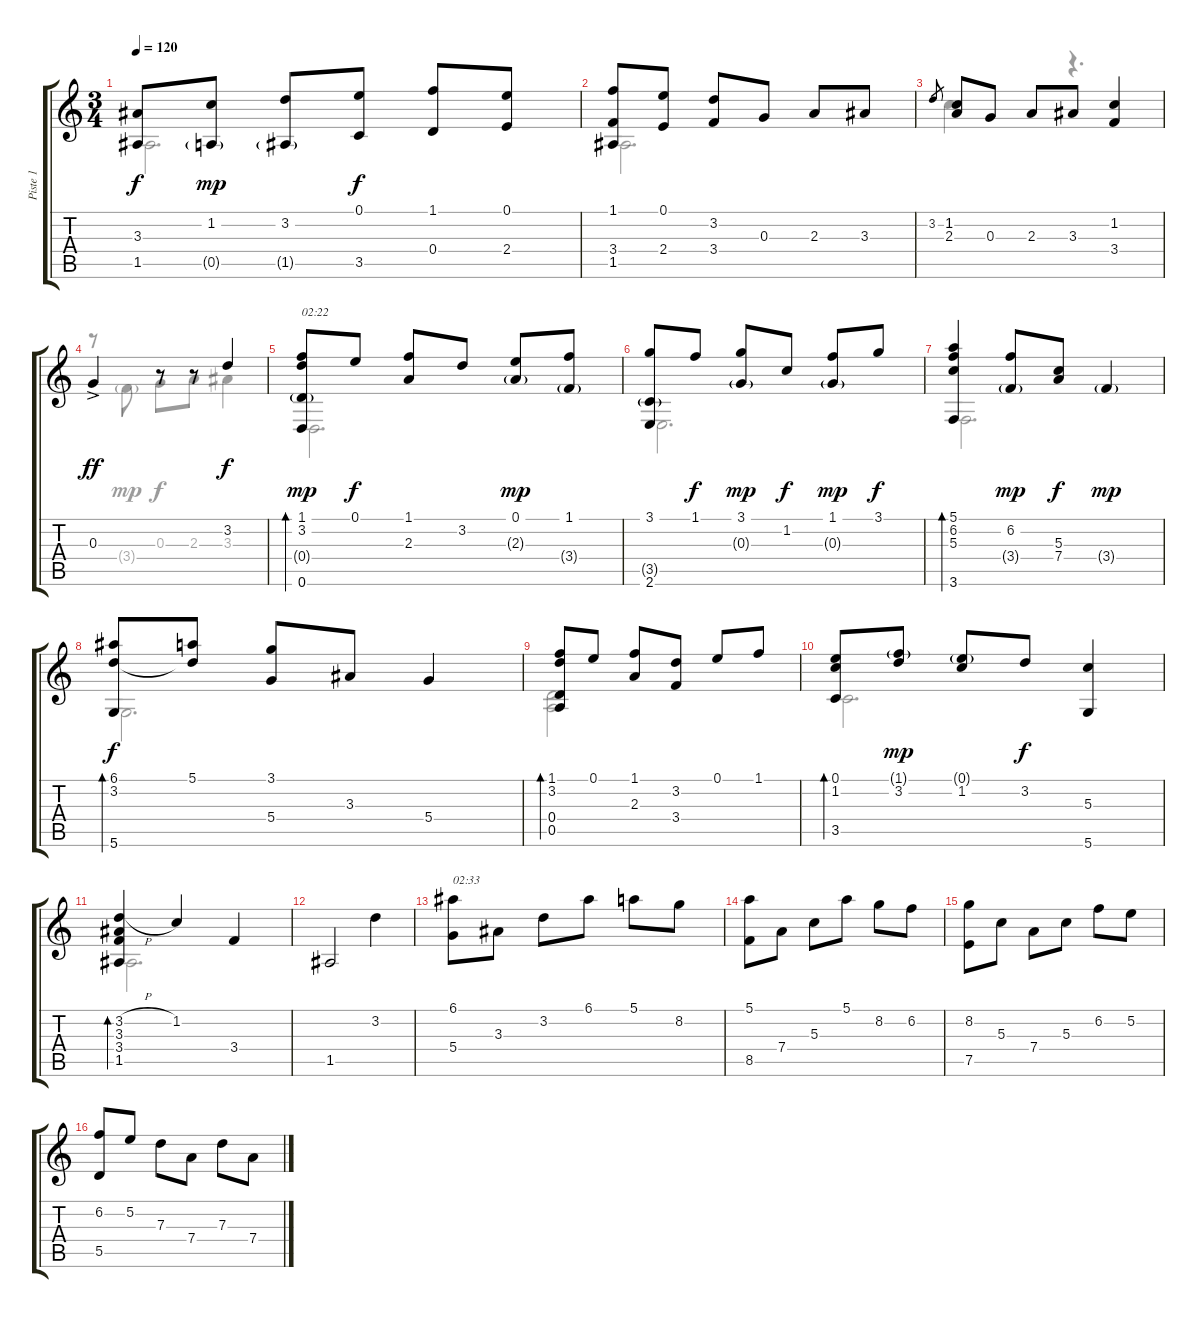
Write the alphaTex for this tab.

\track ("Piste 1" "Piste 1") {solo instrument acousticguitarnylon}
\staff {score tabs}
\tuning (E4 B3 G3 D3 A2 D2) {hide}
\voice
\ts (3 4)
\tempo 120
\clef g2
\ks c
(3.3 1.5).8{dy f} (1.2 0.5{g}).8{dy mp} (3.2 1.5{g}).8 (0.1 3.5).8{dy f} (1.1 0.4).8 (0.1 2.4).8 |
(1.1 3.4 1.5).8 (0.1 2.4).8 (3.2 3.4).8 0.3.8 2.3.8 3.3.8 |
3.2.8{gr} (1.2 2.3).8 0.3.8 2.3.8 3.3.8 (1.2 3.4).4 |
0.3{ac}.4{dy ff} r.8 r.8 3.2.4{dy f} |
(1.1 3.2 0.4{g} 0.6).8{bd 480 txt "02:22" dy mp} 0.1.8{dy f} (1.1 2.3).8 3.2.8 (0.1 2.3{g}).8{dy mp} (1.1 3.4{g}).8 |
(3.1 3.5{g} 2.6).8 1.1.8{dy f} (3.1 0.3{g}).8{dy mp} 1.2.8{dy f} (1.1 0.3{g}).8{dy mp} 3.1.8{dy f} |
(5.1 6.2 5.3 3.6).4{bd 240} (6.2 3.4{g}).8{dy mp} (5.3 7.4).8{dy f} 3.4{g}.4{dy mp} |
(6.1 3.2 5.6).8{bd 240 dy f} (5.1 3.2{t}).8 (3.1 5.4).8 3.3.8 5.4.4 |
(1.1 3.2 0.4 0.5).8{bd 240} 0.1.8 (1.1 2.3).8 (3.2 3.4).8 0.1.8 1.1.8 |
(0.1 1.2 3.5).8{bd 480} (1.1{g} 3.2).8{dy mp} (0.1{g} 1.2).8 3.2.8{dy f} (5.3 5.6).4 |
(3.2{h} 3.3 3.4 1.5).4{bd 480} 1.2.4 3.4.4 |
1.5.2 3.2.4 |
(6.1 5.4).8{txt "02:33"} 3.3.8 3.2.8 6.1.8 5.1.8 8.2.8 |
(5.1 8.5).8 7.4.8 5.3.8 5.1.8 8.2.8 6.2.8 |
(8.2 7.5).8 5.3.8 7.4.8 5.3.8 6.2.8 5.2.8 |
(6.2 5.5).8 5.2.8 7.3.8 7.4.8 7.3.8 7.4.8
\voice
\clef g2
\ottava regular
\simile none
\ks c
1.5.2{d dy f} |
1.5.2{d} |
1.2.4{d} r.4{d} |
r.8 3.4{g}.8{dy mp} 0.3.8{dy f} 2.3.8 3.3.4 |
0.6.2{d} |
2.6.2{d} |
3.6.2{d} |
5.6.2{d} |
(0.4 0.5).2{d} |
3.5.2{d} |
1.5.2{d} |
|
|
|
|
